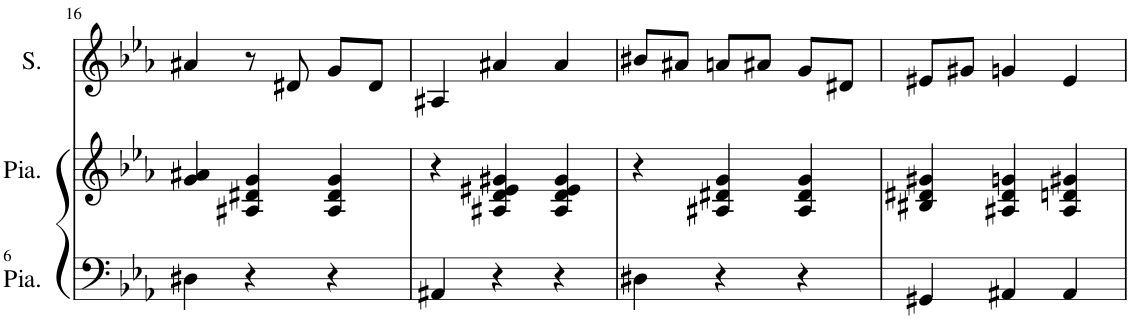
**kern	**kern	**kern
*part3	*part2	*part1
*staff3	*staff2	*staff1
*I"Piano	*I"Piano	*I"Soprano
*I'Pia.	*I'Pia.	*I'S.
!!LO:PB:g=z
*clefF4	*clefG2	*clefG2
*k[b-e-a-]	*k[b-e-a-]	*k[b-e-a-]
*M3/4	*M3/4	*M3/4
=16	=16	=16
4D#X\	4g/ 4a#X/	4a#X/
4r	4A#X/ 4d#X/ 4g/	8r
.	.	8d#X/
4r	4A#/ 4d#/ 4g/	8g/L
.	.	8d#/J
=17	=17	=17
4AA#X/	4r	4A#X/
4r	4A#X/ 4d/ 4e#X/ 4g#X/	4a#X/
4r	4A#/ 4d/ 4e#/ 4g#/	4a#/
=18	=18	=18
4D#X\	4r	8b#X/L
.	.	8a#X/J
4r	4A#X/ 4d#X/ 4g/	8an/L
.	.	8a#X/J
4r	4A#/ 4d#/ 4g/	8g/L
.	.	8d#X/J
=19	=19	=19
4GG#X/	4B#X/ 4d#X/ 4g#X/	8e#X/L
.	.	8g#X/J
4AA#X/	4A#X/ 4d#/ 4gn/	4gn/
4AA#/	4A#/ 4dn/ 4g#X/	4e#/
=	=	=
*-	*-	*-
